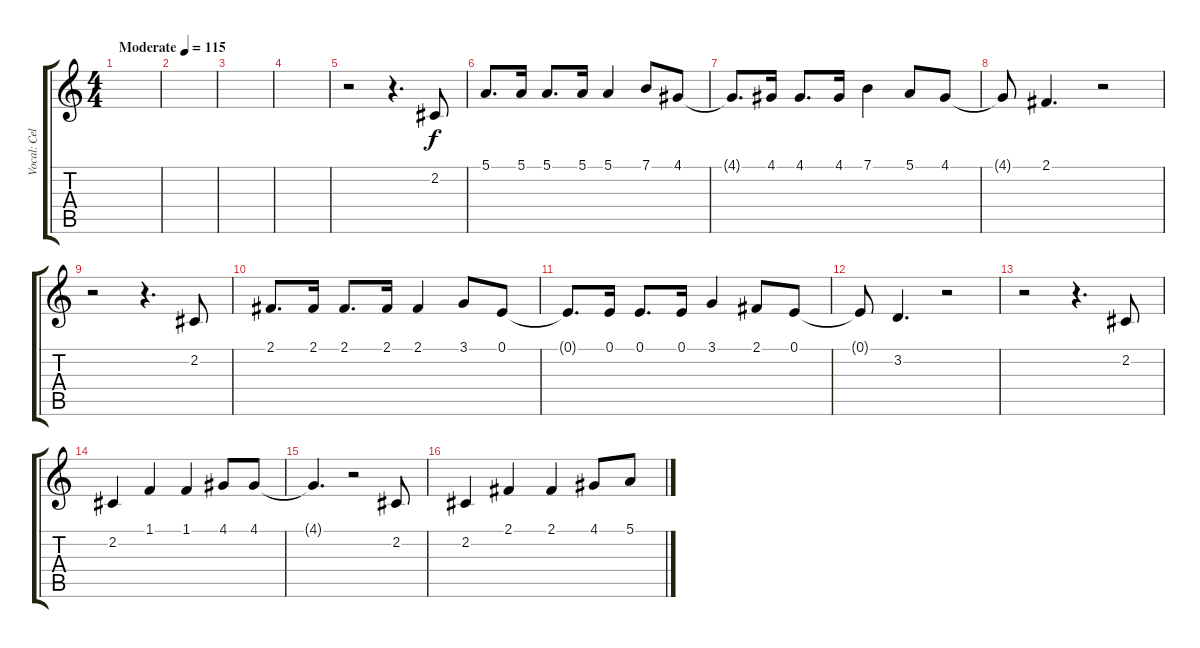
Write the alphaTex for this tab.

\track ("Vocal: Celentano" "Vocal: Cel") {instrument tuba}
\staff {score tabs}
\tuning (E4 B3 G3 D3 A2 E2) {hide}
\ts (4 4)
\tempo (115 "Moderate")
\clef g2
\ks c
|
|
|
|
r.2 r.4{d} 2.2.8 |
5.1.8{d} 5.1.16 5.1.8{d} 5.1.16 5.1.4 7.1.8 4.1.8 |
4.1{t}.8{d} 4.1.16 4.1.8{d} 4.1.16 7.1.4 5.1.8 4.1.8 |
4.1{t}.8 2.1.4{d} r.2 |
r.2 r.4{d} 2.2.8 |
2.1.8{d} 2.1.16 2.1.8{d} 2.1.16 2.1.4 3.1.8 0.1.8 |
0.1{t}.8{d} 0.1.16 0.1.8{d} 0.1.16 3.1.4 2.1.8 0.1.8 |
0.1{t}.8 3.2.4{d} r.2 |
r.2 r.4{d} 2.2.8 |
2.2.4 1.1.4 1.1.4 4.1.8 4.1.8 |
4.1{t}.4{d} r.2 2.2.8 |
2.2.4 2.1.4 2.1.4 4.1.8 5.1.8
